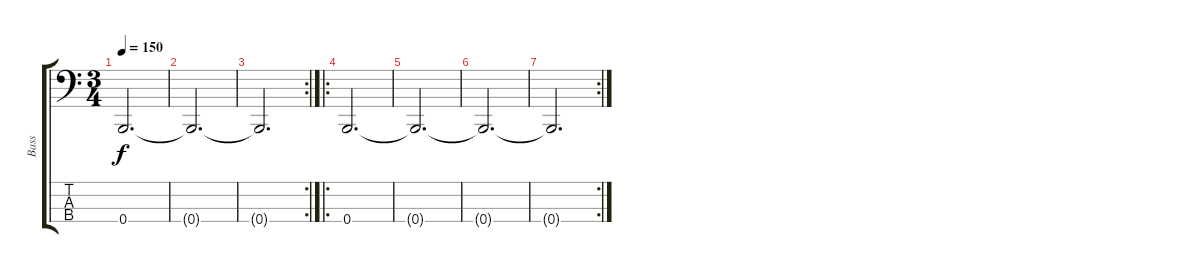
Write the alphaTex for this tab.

\track ("Bass" "Bass") {instrument electricbassfinger}
\staff {score tabs}
\tuning (E2 B1 Gb1 B0) {hide}
\ts (3 4)
\tempo 150
\clef f4
\ks c
0.4{t}.2{d dy f} |
0.4{t}.2{d} |
\rc 2
0.4{t}.2{d} |
\ro
0.4.2{d} |
0.4{t}.2{d} |
0.4{t}.2{d} |
\rc 2
0.4{t}.2{d}
